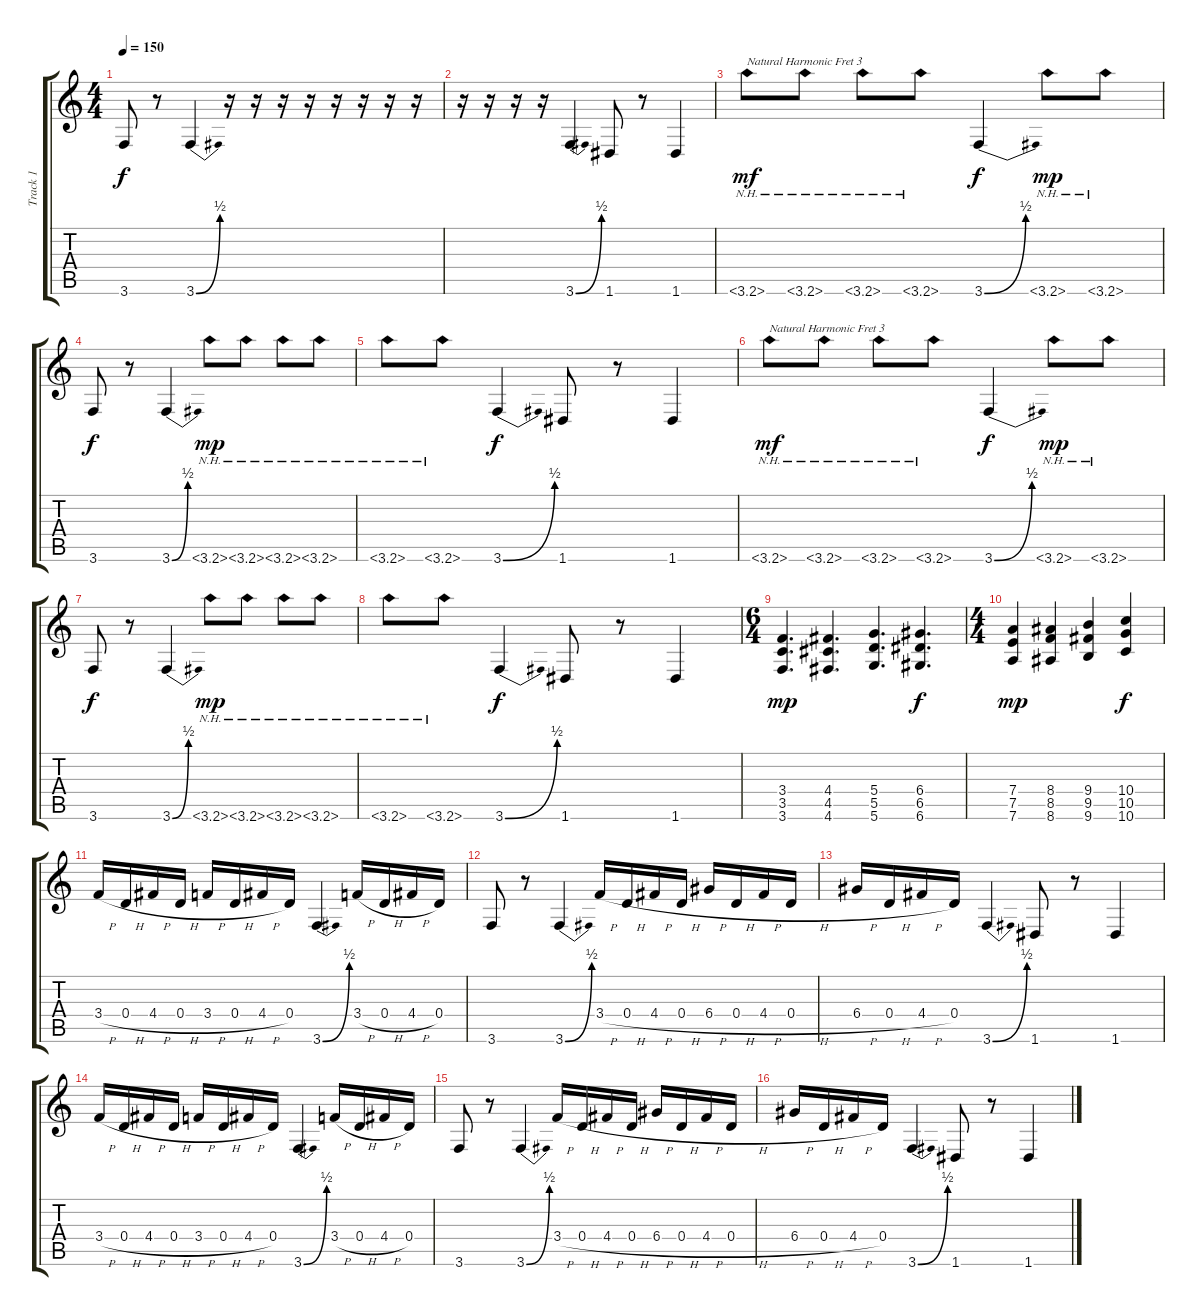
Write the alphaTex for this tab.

\track ("Track 1" "Track 1") {instrument distortionguitar}
\staff {score tabs}
\tuning (E4 B3 G3 D3 A2 D2) {hide}
\ts (4 4)
\tempo 150
\clef g2
\ks c
3.6.8{dy f} r.8 3.6{be (bend 0 0 60 2)}.4 r.16 r.16 r.16 r.16 r.16 r.16 r.16 r.16 |
r.16 r.16 r.16 r.16 3.6{be (bend 0 0 60 2)}.4 1.6.8 r.8 1.6.4 |
3.6{nh}.8{txt "Natural Harmonic Fret 3" dy mf} 3.6{nh}.8 3.6{nh}.8 3.6{nh}.8 3.6{be (bend 0 0 60 2)}.4{dy f} 3.6{nh}.8{dy mp} 3.6{nh}.8 |
3.6.8{dy f} r.8 3.6{be (bend 0 0 60 2)}.4 3.6{nh}.8{dy mp} 3.6{nh}.8 3.6{nh}.8 3.6{nh}.8 |
3.6{nh}.8 3.6{nh}.8 3.6{be (bend 0 0 60 2)}.4{dy f} 1.6.8 r.8 1.6.4 |
3.6{nh}.8{txt "Natural Harmonic Fret 3" dy mf} 3.6{nh}.8 3.6{nh}.8 3.6{nh}.8 3.6{be (bend 0 0 60 2)}.4{dy f} 3.6{nh}.8{dy mp} 3.6{nh}.8 |
3.6.8{dy f} r.8 3.6{be (bend 0 0 60 2)}.4 3.6{nh}.8{dy mp} 3.6{nh}.8 3.6{nh}.8 3.6{nh}.8 |
3.6{nh}.8 3.6{nh}.8 3.6{be (bend 0 0 60 2)}.4{dy f} 1.6.8 r.8 1.6.4 |
\ts (6 4)
(3.4 3.5 3.6).4{d dy mp} (4.4 4.5 4.6).4{d} (5.4 5.5 5.6).4{d} (6.4 6.5 6.6).4{d dy f} |
\ts (4 4)
(7.4 7.5 7.6).4{dy mp} (8.4 8.5 8.6).4 (9.4 9.5 9.6).4 (10.4 10.5 10.6).4{dy f} |
3.4{h}.16 0.4{h}.16 4.4{h}.16 0.4{h}.16 3.4{h}.16 0.4{h}.16 4.4{h}.16 0.4.16 3.6{be (bend 0 0 60 2)}.4 3.4{h}.16 0.4{h}.16 4.4{h}.16 0.4.16 |
3.6.8 r.8 3.6{be (bend 0 0 60 2)}.4 3.4{h}.16 0.4{h}.16 4.4{h}.16 0.4{h}.16 6.4{h}.16 0.4{h}.16 4.4{h}.16 0.4{h}.16 |
6.4{h}.16 0.4{h}.16 4.4{h}.16 0.4.16 3.6{be (bend 0 0 60 2)}.4 1.6.8 r.8 1.6.4 |
3.4{h}.16 0.4{h}.16 4.4{h}.16 0.4{h}.16 3.4{h}.16 0.4{h}.16 4.4{h}.16 0.4.16 3.6{be (bend 0 0 60 2)}.4 3.4{h}.16 0.4{h}.16 4.4{h}.16 0.4.16 |
3.6.8 r.8 3.6{be (bend 0 0 60 2)}.4 3.4{h}.16 0.4{h}.16 4.4{h}.16 0.4{h}.16 6.4{h}.16 0.4{h}.16 4.4{h}.16 0.4{h}.16 |
6.4{h}.16 0.4{h}.16 4.4{h}.16 0.4.16 3.6{be (bend 0 0 60 2)}.4 1.6.8 r.8 1.6.4
